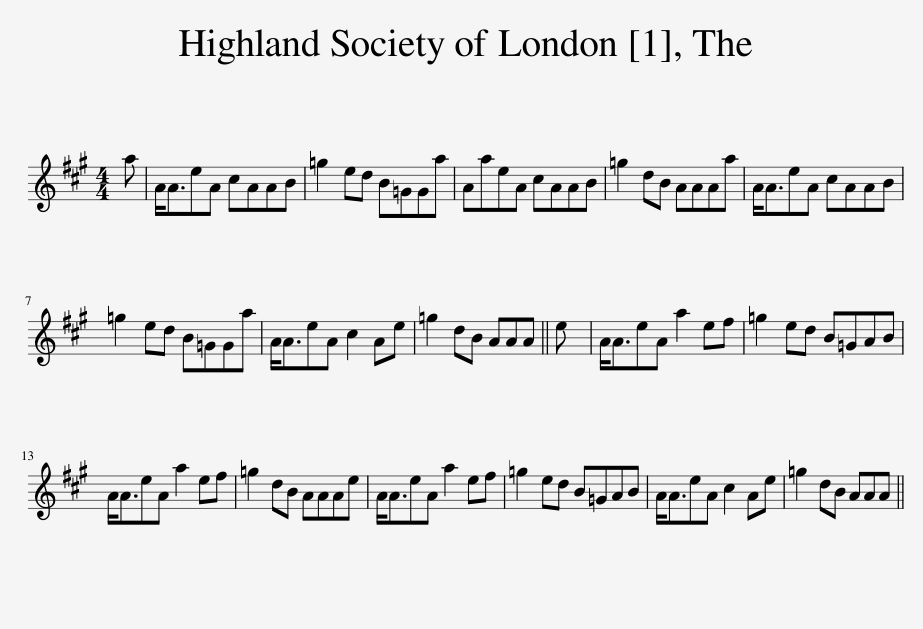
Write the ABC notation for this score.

X:1
L:1/8
M:4/4
I:linebreak $
K:A
V:1 treble
V:1
 a | A<AeA cAAB | =g2 ed B=GGa | AaeA cAAB | =g2 dB AAAa | %5
 A<AeA cAAB |$ =g2 ed B=GGa | A<AeA c2 Ae | =g2 dB AAA || e | %10
 A<AeA a2 ef | =g2 ed B=GAB |$ A<AeA a2 ef | =g2 dB AAAe | A<AeA a2 ef | %15
 =g2 ed B=GAB | A<AeA c2 Ae | =g2 dB AAA || %18
